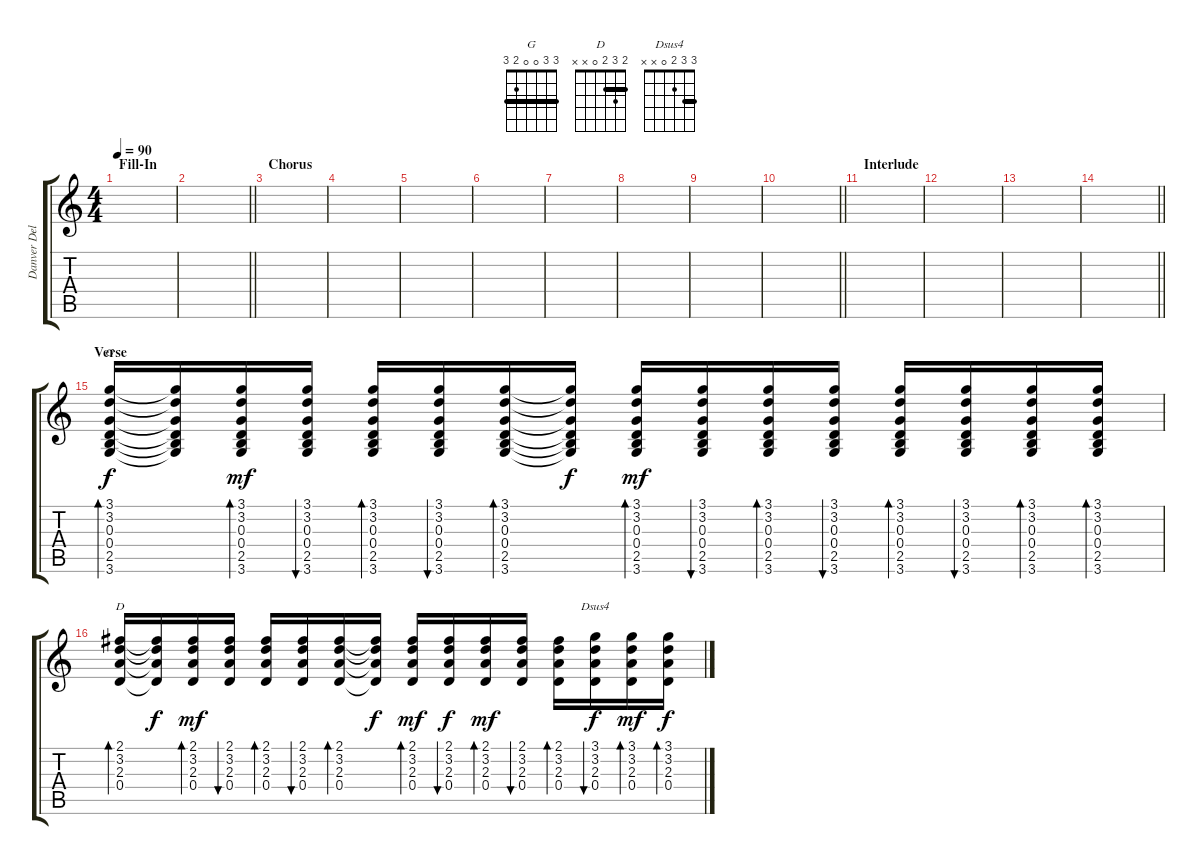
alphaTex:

\track ("Danver Del Rosario's Guitar (Cleaned)" "Danver Del") {instrument acousticguitarsteel}
\staff {score tabs}
\tuning (E4 B3 G3 D3 A2 E2) {hide}
\chord ("G" 3 3 0 0 2 3) {barre 3}
\chord ("D" 2 3 2 0 x x) {barre 2}
\chord ("Dsus4" 3 3 2 0 x x) {barre 3}
\ts (4 4)
\section ("" "Fill-In")
\tempo 90
\clef g2
\ks c
|
\barLineRight lightlight
|
\section ("" "Chorus")
|
|
|
|
|
|
|
\barLineRight lightlight
|
\section ("" "Interlude")
|
|
|
\barLineRight lightlight
|
\section ("" "Verse")
(3.1 3.2 0.3 0.4 2.5 3.6).16{bd 30 ch "G"} (3.1{t} 3.2{t} 0.3{t} 0.4{t} 2.5{t} 3.6{t}).16{dy f} (3.1 3.2 0.3 0.4 2.5 3.6).16{bd 30 dy mf} (3.1 3.2 0.3 0.4 2.5 3.6).16{bu 30} (3.1 3.2 0.3 0.4 2.5 3.6).16{bd 30} (3.1 3.2 0.3 0.4 2.5 3.6).16{bu 30} (3.1 3.2 0.3 0.4 2.5 3.6).16{bd 30} (3.1{t} 3.2{t} 0.3{t} 0.4{t} 2.5{t} 3.6{t}).16{dy f} (3.1 3.2 0.3 0.4 2.5 3.6).16{bd 30 dy mf} (3.1 3.2 0.3 0.4 2.5 3.6).16{bu 30} (3.1 3.2 0.3 0.4 2.5 3.6).16{bd 30} (3.1 3.2 0.3 0.4 2.5 3.6).16{bu 30} (3.1 3.2 0.3 0.4 2.5 3.6).16{bd 30} (3.1 3.2 0.3 0.4 2.5 3.6).16{bu 30} (3.1 3.2 0.3 0.4 2.5 3.6).16{bd 30} (3.1 3.2 0.3 0.4 2.5 3.6).16{bd 30} |
(2.1 3.2 2.3 0.4).16{bd 30 ch "D"} (2.1{t} 3.2{t} 2.3{t} 0.4{t}).16{dy f} (2.1 3.2 2.3 0.4).16{bd 30 dy mf} (2.1 3.2 2.3 0.4).16{bu 30} (2.1 3.2 2.3 0.4).16{bd 30} (2.1 3.2 2.3 0.4).16{bu 30} (2.1 3.2 2.3 0.4).16{bd 30} (2.1{t} 3.2{t} 2.3{t} 0.4{t}).16{dy f} (2.1 3.2 2.3 0.4).16{bd 30 dy mf} (2.1 3.2 2.3 0.4).16{bu 30 dy f} (2.1 3.2 2.3 0.4).16{bd 30 dy mf} (2.1 3.2 2.3 0.4).16{bu 30} (2.1 3.2 2.3 0.4).16{bd 30} (3.1 3.2 2.3 0.4).16{bu 30 ch "Dsus4" dy f} (3.1 3.2 2.3 0.4).16{bd 30 dy mf} (3.1 3.2 2.3 0.4).16{bd 30 dy f}
